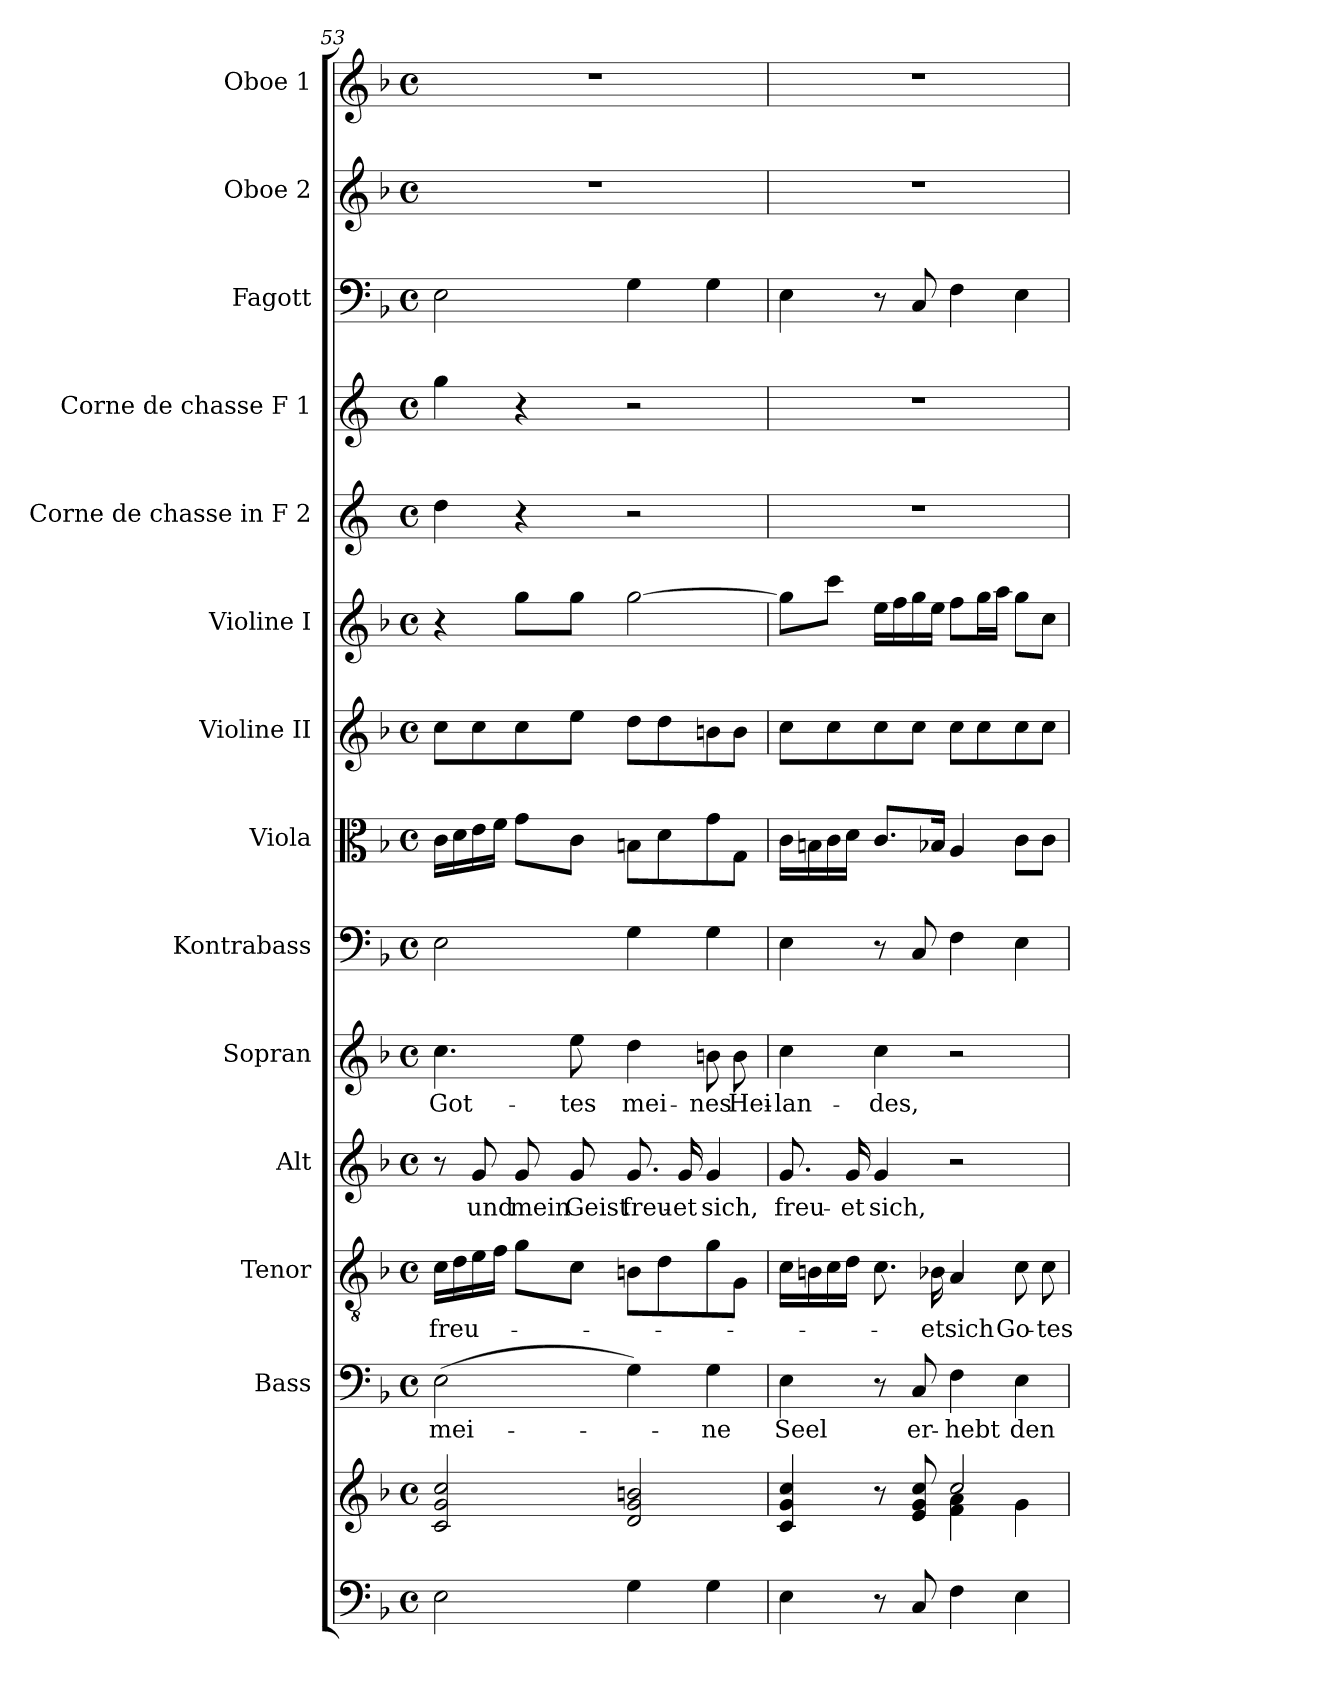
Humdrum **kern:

**kern	**kern	**kern	**text	**kern	**text	**kern	**text	**kern	**text	**kern	**kern	**kern	**kern	**kern	**kern	**kern	**kern	**kern
*part14	*part14	*part13	*part13	*part12	*part12	*part11	*part11	*part10	*part10	*part9	*part8	*part7	*part6	*part5	*part4	*part3	*part2	*part1
*staff15	*staff14	*staff13	*staff13	*staff12	*staff12	*staff11	*staff11	*staff10	*staff10	*staff9	*staff8	*staff7	*staff6	*staff5	*staff4	*staff3	*staff2	*staff1
*	*	*I"Bass	*	*I"Tenor	*	*I"Alt	*	*I"Sopran	*	*I"Kontrabass	*I"Viola	*I"Violine II	*I"Violine I	*I"Corne de chasse in F 2	*I"Corne de chasse F 1	*I"Fagott	*I"Oboe 2	*I"Oboe 1
*	*	*I'B.	*	*I'T.	*	*I'A.	*	*I'S.	*	*I'Kb.	*I'Vla.	*I'Vl. II	*I'Vl. I	*	*	*I'Fg.	*I'Ob. 2	*I'Ob. 1
*clefF4	*clefG2	*clefF4	*	*clefGv2	*	*clefG2	*	*clefG2	*	*clefF4	*clefC3	*clefG2	*clefG2	*clefG2	*clefG2	*clefF4	*clefG2	*clefG2
*	*	*	*	*	*	*	*	*	*	*ITrd7c12	*	*	*	*ITrd4c7	*ITrd4c7	*	*	*
*k[b-]	*k[b-]	*k[b-]	*	*k[b-]	*	*k[b-]	*	*k[b-]	*	*k[b-]	*k[b-]	*k[b-]	*k[b-]	*k[b-]	*k[b-]	*k[b-]	*k[b-]	*k[b-]
*F:	*F:	*F:	*	*F:	*	*F:	*	*F:	*	*F:	*F:	*F:	*F:	*F:	*F:	*F:	*F:	*F:
*M4/4	*M4/4	*M4/4	*	*M4/4	*	*M4/4	*	*M4/4	*	*M4/4	*M4/4	*M4/4	*M4/4	*M4/4	*M4/4	*M4/4	*M4/4	*M4/4
*met(c)	*met(c)	*met(c)	*	*met(c)	*	*met(c)	*	*met(c)	*	*met(c)	*met(c)	*met(c)	*met(c)	*met(c)	*met(c)	*met(c)	*met(c)	*met(c)
=53	=53	=53	=53	=53	=53	=53	=53	=53	=53	=53	=53	=53	=53	=53	=53	=53	=53	=53
!	!	!	!LO:LY:b	!	!LO:LY:b	!	!	!	!LO:LY:b	!	!	!	!	!	!	!	!	!
2E\	2c/ 2g/ 2cc/	(>2E\	mei-	16c\LL	freu-	8r	.	4.cc\	Got-	2EE\	16c\LL	8cc\L	4r	4g\	4cc\	2E\	1r	1r
.	.	.	.	16d\	.	.	.	.	.	.	16d\	.	.	.	.	.	.	.
!	!	!	!	!	!	!	!LO:LY:b	!	!	!	!	!	!	!	!	!	!	!
.	.	.	.	16e\	.	8g/	und	.	.	.	16e\	8cc\	.	.	.	.	.	.
.	.	.	.	16f\JJ	.	.	.	.	.	.	16f\JJ	.	.	.	.	.	.	.
!	!	!	!	!	!	!	!LO:LY:b	!	!	!	!	!	!	!	!	!	!	!
.	.	.	.	8g\L	.	8g/	mein	.	.	.	8g\L	8cc\	8gg\L	4r	4r	.	.	.
!	!	!	!	!	!	!	!LO:LY:b	!	!LO:LY:b	!	!	!	!	!	!	!	!	!
.	.	.	.	8c\J	.	8g/	Geist	8ee\	-tes	.	8c\J	8ee\J	8gg\J	.	.	.	.	.
!	!	!	!	!	!	!	!LO:LY:b	!	!LO:LY:b	!	!	!	!	!	!	!	!	!
4G\	2d/ 2g/ 2bn/	4G\)	.	8Bn\L	.	8.g/	freu-	4dd\	mei-	4GG\	8Bn\L	8dd\L	[2gg\	2r	2r	4G\	.	.
.	.	.	.	8d\	.	.	.	.	.	.	8d\	8dd\	.	.	.	.	.	.
!	!	!	!	!	!	!	!LO:LY:b	!	!	!	!	!	!	!	!	!	!	!
.	.	.	.	.	.	16g/	-et	.	.	.	.	.	.	.	.	.	.	.
!	!	!	!LO:LY:b	!	!	!	!LO:LY:b	!	!LO:LY:b	!	!	!	!	!	!	!	!	!
4G\	.	4G\	-ne	8g\	.	4g/	sich,	8bn\	-nes	4GG\	8g\	8bn\	.	.	.	4G\	.	.
!	!	!	!	!	!	!	!	!	!LO:LY:b	!	!	!	!	!	!	!	!	!
.	.	.	.	8G\J	.	.	.	8b\	Hei-	.	8G\J	8b\J	.	.	.	.	.	.
=54	=54	=54	=54	=54	=54	=54	=54	=54	=54	=54	=54	=54	=54	=54	=54	=54	=54	=54
*	*^	*	*	*	*	*	*	*	*	*	*	*	*	*	*	*	*	*
!	!	!	!	!LO:LY:b	!	!	!	!LO:LY:b	!	!LO:LY:b	!	!	!	!	!	!	!	!	!
4E\	4c/ 4g/ 4cc/	2ryy	4E\	Seel	16c\LL	.	8.g/	freu-	4cc\	-lan-	4EE\	16c\LL	8cc\L	8gg\L]	1r	1r	4E\	1r	1r
.	.	.	.	.	16Bn\	.	.	.	.	.	.	16Bn\	.	.	.	.	.	.	.
.	.	.	.	.	16c\	.	.	.	.	.	.	16c\	8cc\	8ccc\J	.	.	.	.	.
!	!	!	!	!	!	!	!	!LO:LY:b	!	!	!	!	!	!	!	!	!	!	!
.	.	.	.	.	16d\JJ	.	16g/	-et	.	.	.	16d\JJ	.	.	.	.	.	.	.
!	!	!	!	!	!	!	!	!LO:LY:b	!	!LO:LY:b	!	!	!	!	!	!	!	!	!
8r	8r	.	8r	.	8.c\	.	4g/	sich,	4cc\	-des,	8r	8.c/L	8cc\	16ee\LL	.	.	8r	.	.
.	.	.	.	.	.	.	.	.	.	.	.	.	.	16ff\	.	.	.	.	.
!	!	!	!	!LO:LY:b	!	!	!	!	!	!	!	!	!	!	!	!	!	!	!
8C/	8e/ 8g/ 8cc/	.	8C/	er-	.	.	.	.	.	.	8CC/	.	8cc\J	16gg\	.	.	8C/	.	.
!	!	!	!	!	!	!LO:LY:b	!	!	!	!	!	!	!	!	!	!	!	!	!
.	.	.	.	.	16B-X\	-et	.	.	.	.	.	16B-X/Jk	.	16ee\JJ	.	.	.	.	.
!	!	!	!	!LO:LY:b	!	!LO:LY:b	!	!	!	!	!	!	!	!	!	!	!	!	!
4F\	2cc/	4f\ 4a\	4F\	-hebt	4A/	sich	2r	.	2r	.	4FF\	4A/	8cc\L	8ff\L	.	.	4F\	.	.
.	.	.	.	.	.	.	.	.	.	.	.	.	8cc\	16gg\L	.	.	.	.	.
.	.	.	.	.	.	.	.	.	.	.	.	.	.	16aa\JJ	.	.	.	.	.
!	!	!	!	!LO:LY:b	!	!LO:LY:b	!	!	!	!	!	!	!	!	!	!	!	!	!
4E\	.	4g\	4E\	den	8c\	Go-	.	.	.	.	4EE\	8c\L	8cc\	8gg\L	.	.	4E\	.	.
!	!	!	!	!	!	!LO:LY:b	!	!	!	!	!	!	!	!	!	!	!	!	!
.	.	.	.	.	8c\	-tes	.	.	.	.	.	8c\J	8cc\J	8cc\J	.	.	.	.	.
*	*v	*v	*	*	*	*	*	*	*	*	*	*	*	*	*	*	*	*	*
=	=	=	=	=	=	=	=	=	=	=	=	=	=	=	=	=	=	=
*-	*-	*-	*-	*-	*-	*-	*-	*-	*-	*-	*-	*-	*-	*-	*-	*-	*-	*-
